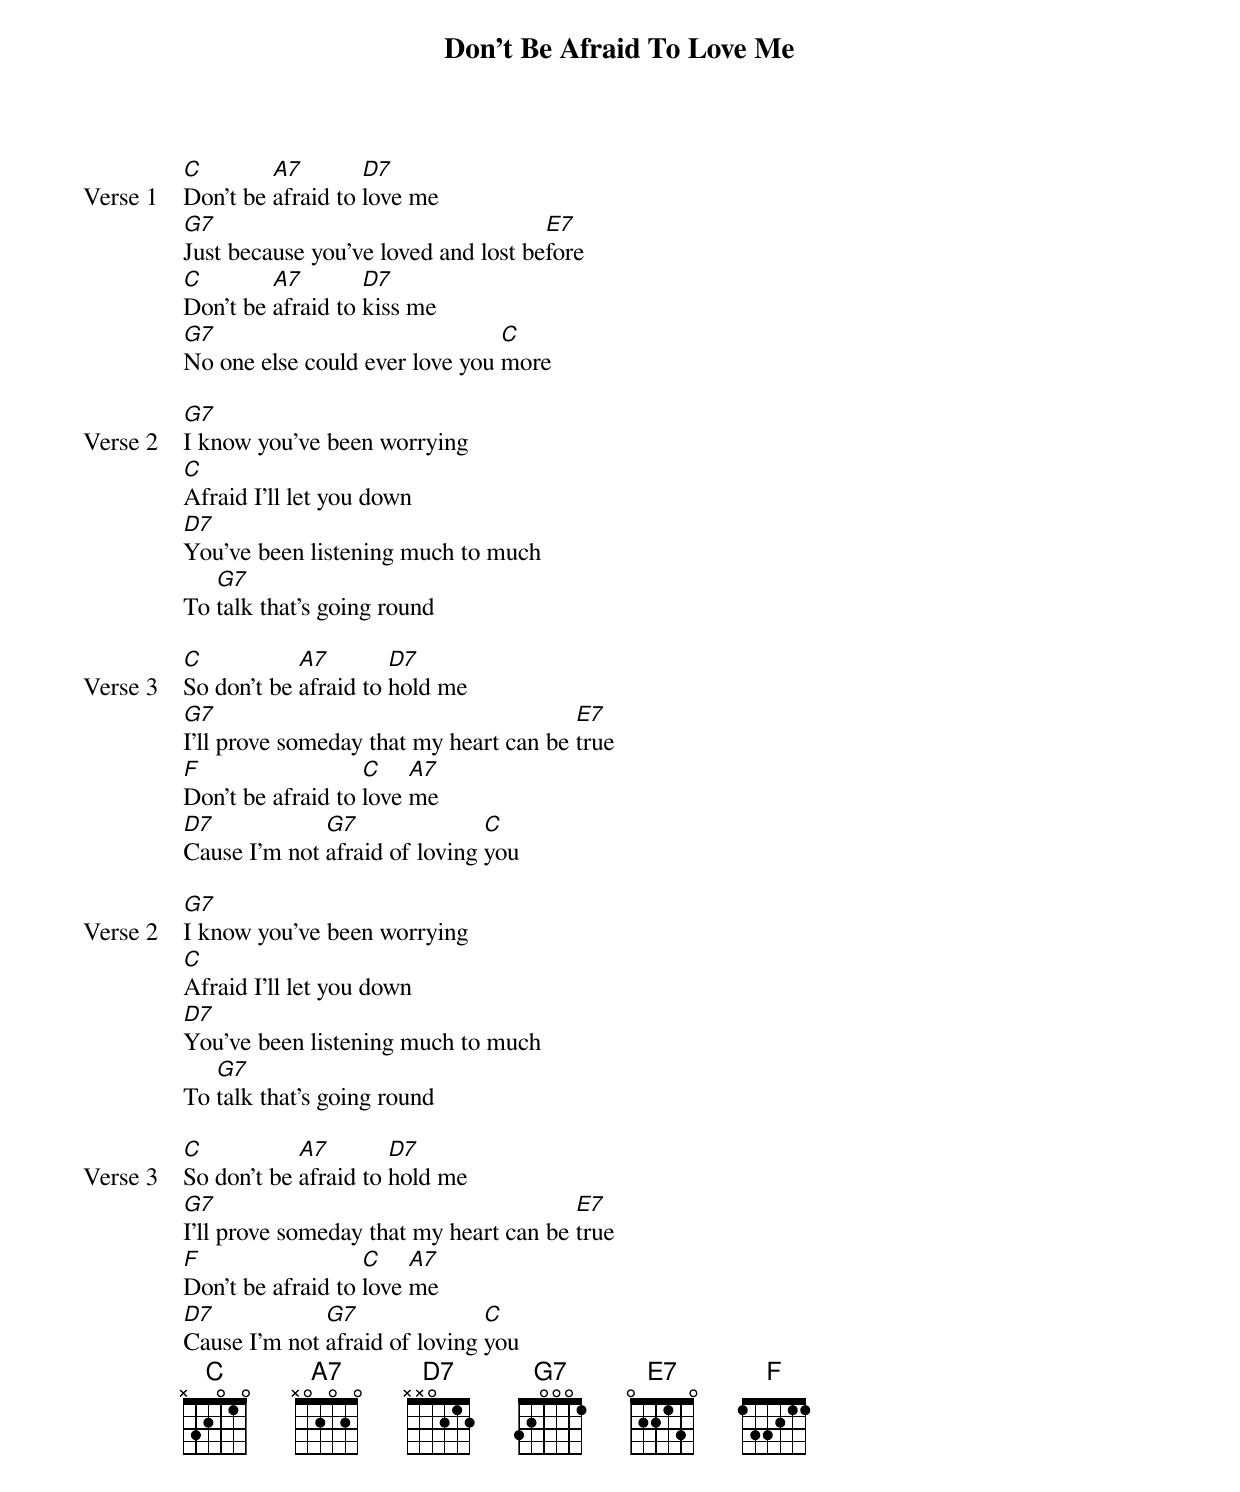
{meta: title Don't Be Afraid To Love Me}
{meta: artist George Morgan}
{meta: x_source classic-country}
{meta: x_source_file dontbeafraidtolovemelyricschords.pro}
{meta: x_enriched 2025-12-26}

{start_of_verse: Verse 1}
[C]Don't be [A7]afraid to [D7]love me
[G7]Just because you've loved and lost be[E7]fore
[C]Don't be [A7]afraid to [D7]kiss me
[G7]No one else could ever love you [C]more
{end_of_verse}

{start_of_verse: Verse 2}
[G7]I know you've been worrying
[C]Afraid I'll let you down
[D7]You've been listening much to much
To [G7]talk that's going round
{end_of_verse}

{start_of_verse: Verse 3}
[C]So don't be [A7]afraid to [D7]hold me
[G7]I'll prove someday that my heart can be [E7]true
[F]Don't be afraid to [C]love [A7]me
[D7]Cause I'm not [G7]afraid of loving [C]you
{end_of_verse}

{start_of_verse: Verse 2}
[G7]I know you've been worrying
[C]Afraid I'll let you down
[D7]You've been listening much to much
To [G7]talk that's going round
{end_of_verse}

{start_of_verse: Verse 3}
[C]So don't be [A7]afraid to [D7]hold me
[G7]I'll prove someday that my heart can be [E7]true
[F]Don't be afraid to [C]love [A7]me
[D7]Cause I'm not [G7]afraid of loving [C]you
{end_of_verse}
